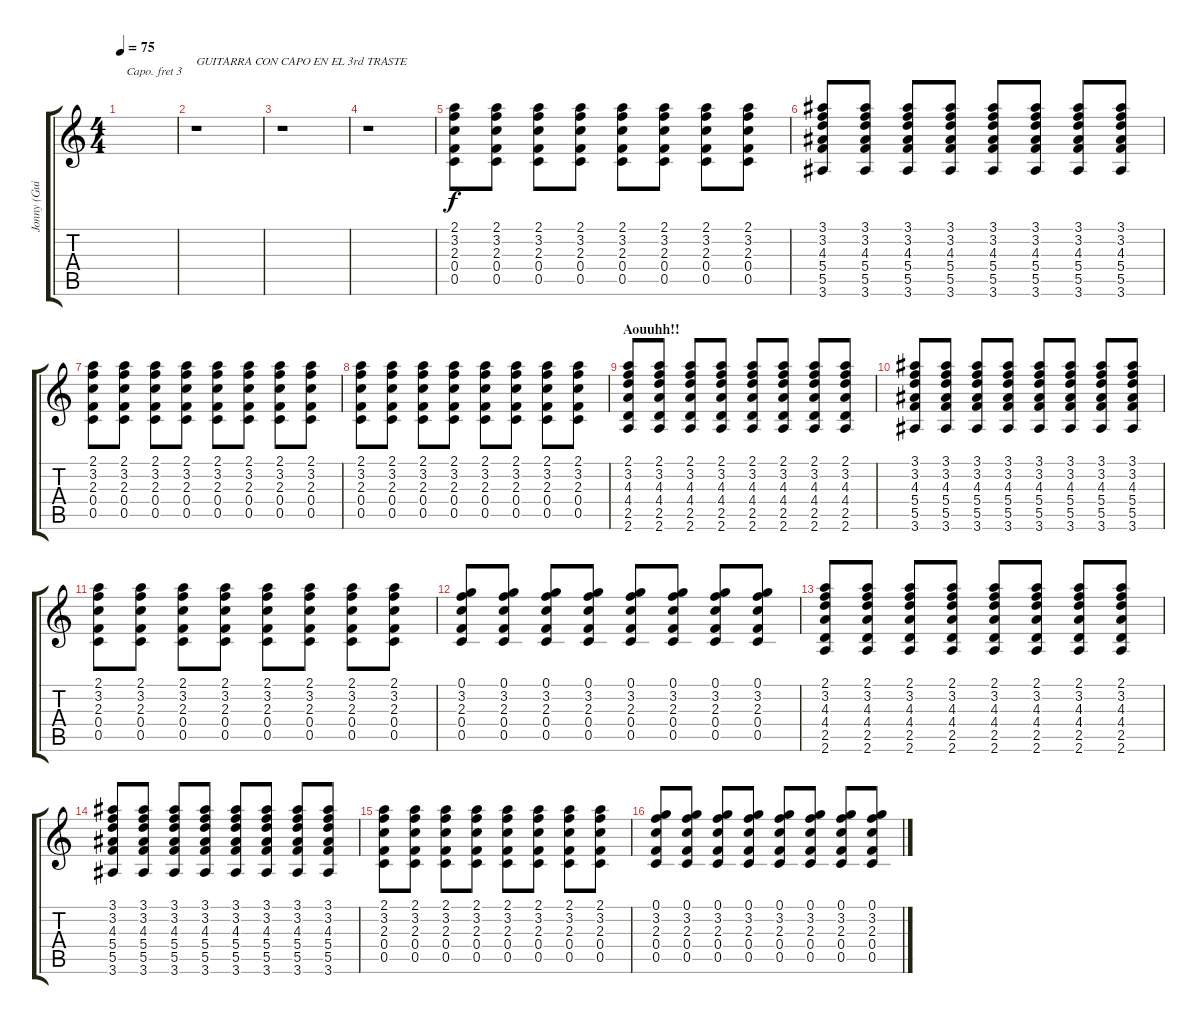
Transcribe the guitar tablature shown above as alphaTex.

\track ("Jonny (Guitarra Electrica)" "Jonny (Gui") {instrument distortionguitar}
\staff {score tabs}
\capo 3
\tuning (E4 B3 G3 D3 A2 E2) {hide}
\ts (4 4)
\tempo 75
\clef g2
\ks c
|
r.1{txt "GUITARRA CON CAPO EN EL 3rd TRASTE"} |
r.1 |
r.1 |
(2.1 3.2 2.3 0.4 0.5).8 (2.1 3.2 2.3 0.4 0.5).8 (2.1 3.2 2.3 0.4 0.5).8 (2.1 3.2 2.3 0.4 0.5).8 (2.1 3.2 2.3 0.4 0.5).8 (2.1 3.2 2.3 0.4 0.5).8 (2.1 3.2 2.3 0.4 0.5).8 (2.1 3.2 2.3 0.4 0.5).8 |
(3.1 3.2 4.3 5.4 5.5 3.6).8 (3.1 3.2 4.3 5.4 5.5 3.6).8 (3.1 3.2 4.3 5.4 5.5 3.6).8 (3.1 3.2 4.3 5.4 5.5 3.6).8 (3.1 3.2 4.3 5.4 5.5 3.6).8 (3.1 3.2 4.3 5.4 5.5 3.6).8 (3.1 3.2 4.3 5.4 5.5 3.6).8 (3.1 3.2 4.3 5.4 5.5 3.6).8 |
(2.1 3.2 2.3 0.4 0.5).8 (2.1 3.2 2.3 0.4 0.5).8 (2.1 3.2 2.3 0.4 0.5).8 (2.1 3.2 2.3 0.4 0.5).8 (2.1 3.2 2.3 0.4 0.5).8 (2.1 3.2 2.3 0.4 0.5).8 (2.1 3.2 2.3 0.4 0.5).8 (2.1 3.2 2.3 0.4 0.5).8 |
(2.1 3.2 2.3 0.4 0.5).8 (2.1 3.2 2.3 0.4 0.5).8 (2.1 3.2 2.3 0.4 0.5).8 (2.1 3.2 2.3 0.4 0.5).8 (2.1 3.2 2.3 0.4 0.5).8 (2.1 3.2 2.3 0.4 0.5).8 (2.1 3.2 2.3 0.4 0.5).8 (2.1 3.2 2.3 0.4 0.5).8 |
\section ("" "Aouuhh!!")
(2.1 3.2 4.3 4.4 2.5 2.6).8 (2.1 3.2 4.3 4.4 2.5 2.6).8 (2.1 3.2 4.3 4.4 2.5 2.6).8 (2.1 3.2 4.3 4.4 2.5 2.6).8 (2.1 3.2 4.3 4.4 2.5 2.6).8 (2.1 3.2 4.3 4.4 2.5 2.6).8 (2.1 3.2 4.3 4.4 2.5 2.6).8 (2.1 3.2 4.3 4.4 2.5 2.6).8 |
(3.1 3.2 4.3 5.4 5.5 3.6).8 (3.1 3.2 4.3 5.4 5.5 3.6).8 (3.1 3.2 4.3 5.4 5.5 3.6).8 (3.1 3.2 4.3 5.4 5.5 3.6).8 (3.1 3.2 4.3 5.4 5.5 3.6).8 (3.1 3.2 4.3 5.4 5.5 3.6).8 (3.1 3.2 4.3 5.4 5.5 3.6).8 (3.1 3.2 4.3 5.4 5.5 3.6).8 |
(2.1 3.2 2.3 0.4 0.5).8 (2.1 3.2 2.3 0.4 0.5).8 (2.1 3.2 2.3 0.4 0.5).8 (2.1 3.2 2.3 0.4 0.5).8 (2.1 3.2 2.3 0.4 0.5).8 (2.1 3.2 2.3 0.4 0.5).8 (2.1 3.2 2.3 0.4 0.5).8 (2.1 3.2 2.3 0.4 0.5).8 |
(0.1 3.2 2.3 0.4 0.5).8 (0.1 3.2 2.3 0.4 0.5).8 (0.1 3.2 2.3 0.4 0.5).8 (0.1 3.2 2.3 0.4 0.5).8 (0.1 3.2 2.3 0.4 0.5).8 (0.1 3.2 2.3 0.4 0.5).8 (0.1 3.2 2.3 0.4 0.5).8 (0.1 3.2 2.3 0.4 0.5).8 |
(2.1 3.2 4.3 4.4 2.5 2.6).8 (2.1 3.2 4.3 4.4 2.5 2.6).8 (2.1 3.2 4.3 4.4 2.5 2.6).8 (2.1 3.2 4.3 4.4 2.5 2.6).8 (2.1 3.2 4.3 4.4 2.5 2.6).8 (2.1 3.2 4.3 4.4 2.5 2.6).8 (2.1 3.2 4.3 4.4 2.5 2.6).8 (2.1 3.2 4.3 4.4 2.5 2.6).8 |
(3.1 3.2 4.3 5.4 5.5 3.6).8 (3.1 3.2 4.3 5.4 5.5 3.6).8 (3.1 3.2 4.3 5.4 5.5 3.6).8 (3.1 3.2 4.3 5.4 5.5 3.6).8 (3.1 3.2 4.3 5.4 5.5 3.6).8 (3.1 3.2 4.3 5.4 5.5 3.6).8 (3.1 3.2 4.3 5.4 5.5 3.6).8 (3.1 3.2 4.3 5.4 5.5 3.6).8 |
(2.1 3.2 2.3 0.4 0.5).8 (2.1 3.2 2.3 0.4 0.5).8 (2.1 3.2 2.3 0.4 0.5).8 (2.1 3.2 2.3 0.4 0.5).8 (2.1 3.2 2.3 0.4 0.5).8 (2.1 3.2 2.3 0.4 0.5).8 (2.1 3.2 2.3 0.4 0.5).8 (2.1 3.2 2.3 0.4 0.5).8 |
(0.1 3.2 2.3 0.4 0.5).8 (0.1 3.2 2.3 0.4 0.5).8 (0.1 3.2 2.3 0.4 0.5).8 (0.1 3.2 2.3 0.4 0.5).8 (0.1 3.2 2.3 0.4 0.5).8 (0.1 3.2 2.3 0.4 0.5).8 (0.1 3.2 2.3 0.4 0.5).8 (0.1 3.2 2.3 0.4 0.5).8
